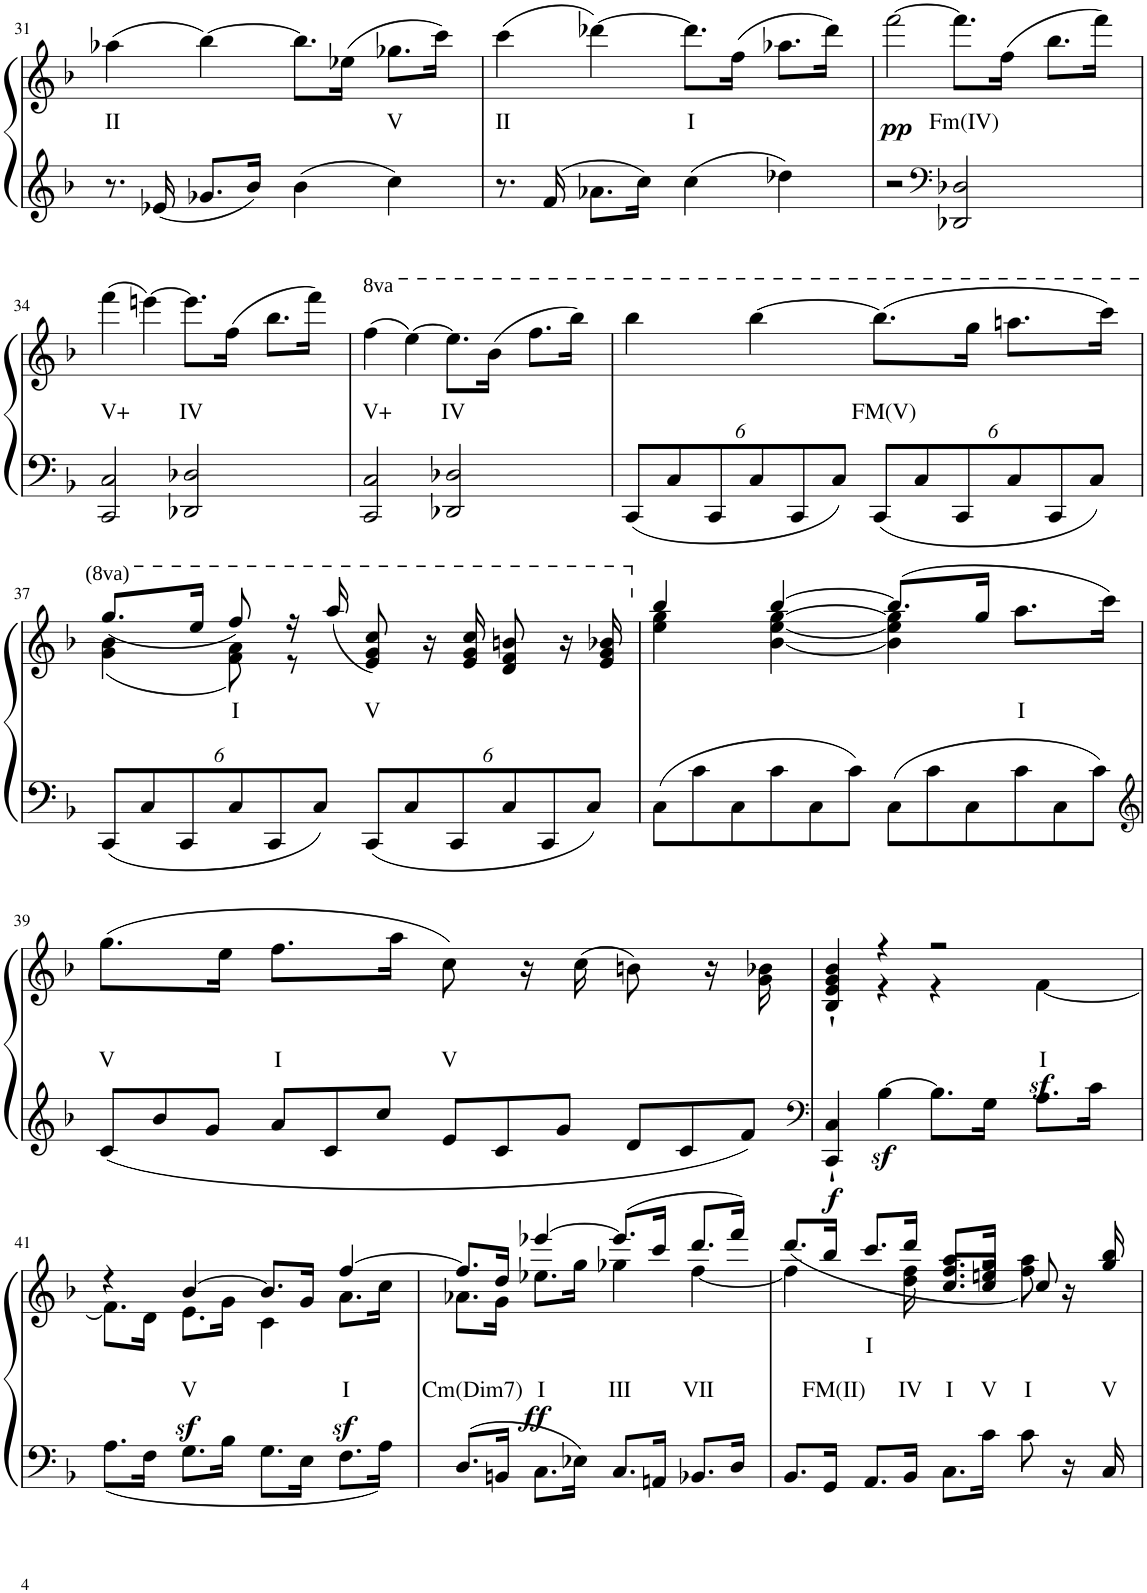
**kern	**kern	**text	**dynam
*part1	*part1	*part1	*part1
*staff2	*staff1	*staff1	*staff1/2
*I"Piano	*	*	*
*I'Pno	*	*	*
!!LO:PB:g=z
*clefG2	*clefG2	*	*
*k[b-]	*k[b-]	*	*
*M4/4	*M4/4	*	*
*met(c)	*met(c)	*	*
=31	=31	=31	=31
!	!	!LO:LY:b	!
8.r	(4aa-X\	II	.
16e-X/	.	.	.
8.g-X/L	[4bb-\)	.	.
16b-/Jk	.	.	.
4b-\	8.bb-\L]	.	.
.	(16ee-X\Jk	.	.
!	!	!LO:LY:b	!
4cc\	8.gg-X\L	V	.
.	16ccc\Jk)	.	.
=32	=32	=32	=32
!	!	!LO:LY:b	!
8.r	(4ccc\	II	.
16f/	.	.	.
8.a-X\L	[4ddd-X\)	.	.
16cc\Jk	.	.	.
!	!	!LO:LY:b	!
4cc\	8.ddd-\L]	I	.
.	(16ff\Jk	.	.
4dd-X\	8.aa-X\L	.	.
.	16ddd-\Jk)	.	.
=33	=33	=33	=33
!	!	!	!LO:DY:b
2r	[2fff\	.	pp
*clefF4	*	*	*
!	!	!LO:LY:b	!
2DD-X/ 2D-X/	8.fff\L]	Fm(IV)	.
.	(16ff\Jk	.	.
.	8.bb-\L	.	.
.	16fff\Jk)	.	.
!!LO:LB:g=z
=34	=34	=34	=34
!	!	!LO:LY:b	!
2CC/ 2C/	(4fff\	V+	.
.	[4eeen\)	.	.
!	!	!LO:LY:b	!
2DD-X/ 2D-X/	8.eee\L]	IV	.
.	(16ff\Jk	.	.
.	8.bb-\L	.	.
.	16fff\Jk)	.	.
=35	=35	=35	=35
*	*8va	*	*
!	!	!LO:LY:b	!
2CC/ 2C/	(4fff\	V+	.
.	[4eee\)	.	.
!	!	!LO:LY:b	!
2DD-X/ 2D-X/	8.eee\L]	IV	.
.	(16bb-\Jk	.	.
.	8.fff\L	.	.
.	16bbb-\Jk)	.	.
=36	=36	=36	=36
*Xbrackettup	*	*	*
12CC/L	4bbb-\	.	.
12C/	.	.	.
12CC/	.	.	.
12C/	[4bbb-\	.	.
12CC/	.	.	.
12C/J	.	.	.
!	!	!LO:LY:b	!
12CC/L	(8.bbb-\L]	FM(V)	.
12C/	.	.	.
12CC/	.	.	.
.	16ggg\Jk	.	.
12C/	8.aaan\L	.	.
12CC/	.	.	.
12C/J	.	.	.
.	16cccc\Jk)	.	.
!!LO:LB:g=z
=37	=37	=37	=37
*	*^	*	*
*	*	*^	*	*
12CC/L	4ryy	(4gg\ 4bb-\	(8.ggg/L	.	.
12C/	.	.	.	.	.
12CC/	.	.	.	.	.
.	.	.	16eee/Jk	.	.
!	!	!	!	!LO:LY:b	!
12C/	8ryy	8ff\ 8aa\)	8fff/)	I	.
12CC/	.	.	.	.	.
.	16r	8r	16ryy	.	.
12C/J	.	.	.	.	.
.	16ryy	.	(16aaa/	.	.
!	!	!	!	!LO:LY:b	!
12CC/L	8ryy	2ryy	8ee/ 8gg/ 8ccc/)	V	.
12C/	.	.	.	.	.
.	16r	.	16ryy	.	.
12CC/	.	.	.	.	.
.	16ryy	.	16ee/ 16gg/ 16ccc/	.	.
12C/	8ryy	.	8dd/ 8ff/ 8bbn/	.	.
12CC/	.	.	.	.	.
.	16r	.	16ryy	.	.
12C/J	.	.	.	.	.
.	16ryy	.	16ee/ 16gg/ 16bb-X/	.	.
*	*v	*v	*v	*	*
=38	=38	=38	=38
*Xtuplet	*	*	*
*	*X8va	*	*
*	*^	*	*
12C\L	4bb-/	4ee\ 4gg\	.	.
12c\	.	.	.	.
12C\	.	.	.	.
12c\	[4bb-/	[4b-\ [4ee\ [>4gg\	.	.
12C\	.	.	.	.
12c\J	.	.	.	.
12C\L	(8.bb-/L]	4b-\] 4ee\] 4gg\]	.	.
12c\	.	.	.	.
12C\	.	.	.	.
.	16gg/Jk	.	.	.
!	!	!	!LO:LY:b	!
12c\	8.aa\L	4ryy	I	.
12C\	.	.	.	.
12c\J	.	.	.	.
.	16ccc\Jk)	.	.	.
!!LO:LB:g=z	!!
=39	=39	=39	=39	=39
*clefG2	*	*	*	*
!	!	!	!LO:LY:b	!
12c/L	(>8.gg\L	2ryy	V	.
12b-/	.	.	.	.
12g/J	.	.	.	.
.	16ee\Jk	.	.	.
!	!	!	!LO:LY:b	!
12a/L	8.ff\L	.	I	.
12c/	.	.	.	.
12cc/J	.	.	.	.
.	16aa\Jk	.	.	.
!	!	!	!LO:LY:b	!
12e/L	8ryy	8cc\)	V	.
12c/	.	.	.	.
.	16r	16ryy	.	.
12g/J	.	.	.	.
.	16ryy	(>16cc\	.	.
12d/L	8ryy	8bn\)	.	.
12c/	.	.	.	.
.	16r	16ryy	.	.
12f/J	.	.	.	.
.	16ryy	16g\ 16b-X\	.	.
=40	=40	=40	=40	=40
*clefF4	*	*	*	*
!	!	!	!	!LO:DY:b=2
4CC/'` 4C/'`	4B-/'` 4e/'` 4g/'` 4b-/'`	4ryy	.	f
[4B-z<\	4r	4r	.	.
8.B-\L]	2r	4r	.	.
16G\Jk	.	.	.	.
!	!	!	!LO:LY:b	!LO:DY:b
8.A\L	.	[4f\	I	sf
16c\Jk	.	.	.	.
!!LO:LB:g=z	!!
=41	=41	=41	=41	=41
8.A\L	4r	8.f\L]	.	.
16F\Jk	.	16d\Jk	.	.
!	!	!	!LO:LY:b	!LO:DY:b
8.G\L	[4b-/	8.e\L	V	sf
16B-\Jk	.	16g\Jk	.	.
8.G\L	8.b-/L]	4c\	.	.
16E\Jk	16g/Jk	.	.	.
!	!	!	!LO:LY:b	!LO:DY:b
8.F\L	[4ff/	8.a\L	I	sf
16A\Jk	.	16cc\Jk	.	.
=42	=42	=42	=42	=42
!	!	!	!LO:LY:b	!
8.D/L	8.ff/L]	8.a-X\L	Cm(Dim7)	.
16BBn/Jk	16dd/Jk	16g\Jk	.	.
!	!	!	!LO:LY:b	!LO:DY:b
8.C\L	[4eee-X/	8.ee-X\L	I	ff
16E-X\Jk	.	16gg\Jk	.	.
!	!	!	!LO:LY:b	!
8.C/L	(8.eee-/L]	4gg-X\	III	.
16AAn/Jk	16ccc/Jk	.	.	.
!	!	!	!LO:LY:b	!
8.BB-X/L	8.ddd/L	[4ff\	VII	.
16D/Jk	16fff/Jk)	.	.	.
=43	=43	=43	=43	=43
8.BB-/L	(8.ddd/L	4ff\]	.	.
!	!	!	!LO:LY:b	!
16GG/Jk	16bb-/Jk	.	FM(II)	.
!	!	!	!LO:LY:b	!
8.AA/L	8.ccc/L	8.ryy	I	.
!	!	!	!LO:LY:b	!
16BB-/Jk	16ddd/Jk	16dd\ 16ff\	IV	.
!	!	!	!LO:LY:b	!
8.C\L	8.cc/L	8.ff/ 8.aa/L	I	.
!	!	!	!LO:LY:b	!
16c\Jk	16cc/Jk	16een/ 16gg/Jk	V	.
!	!	!	!LO:LY:b	!
8c\	8cc/	8ff\ 8aa\)	I	.
16r	16r	16ryy	.	.
!	!	!	!LO:LY:b	!
16C/	16ryy	16gg/ 16bb-/	V	.
*	*v	*v	*	*
=	=	=	=
*-	*-	*-	*-
